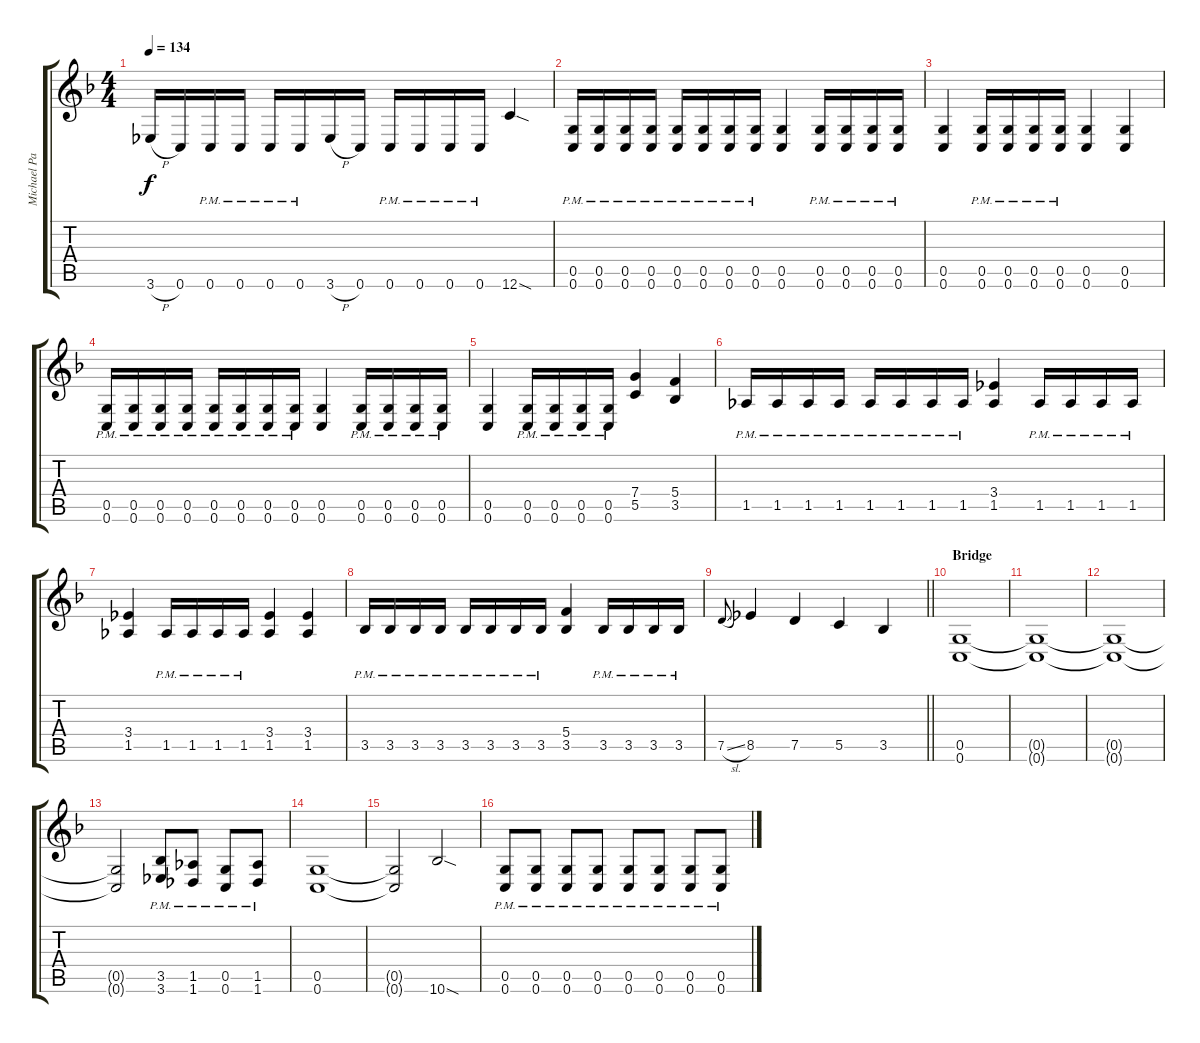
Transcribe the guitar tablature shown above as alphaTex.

\track ("Michael Paget (Rhythm)" "Michael Pa") {instrument overdrivenguitar}
\staff {score tabs}
\tuning (D4 A3 F3 C3 G2 C2) {hide}
\ts (4 4)
\tempo 134
\clef g2
\ks f
3.6{h}.16{dy f} 0.6.16 0.6{pm}.16 0.6{pm}.16 0.6{pm}.16 0.6{pm}.16 3.6{h}.16 0.6.16 0.6{pm}.16 0.6{pm}.16 0.6{pm}.16 0.6{pm}.16 12.6{sod}.4 |
(0.5{pm} 0.6{pm}).16 (0.5{pm} 0.6{pm}).16 (0.5{pm} 0.6{pm}).16 (0.5{pm} 0.6{pm}).16 (0.5{pm} 0.6{pm}).16 (0.5{pm} 0.6{pm}).16 (0.5{pm} 0.6{pm}).16 (0.5{pm} 0.6{pm}).16 (0.5 0.6).4 (0.5{pm} 0.6{pm}).16 (0.5{pm} 0.6{pm}).16 (0.5{pm} 0.6{pm}).16 (0.5{pm} 0.6{pm}).16 |
(0.5 0.6).4 (0.5{pm} 0.6{pm}).16 (0.5{pm} 0.6{pm}).16 (0.5{pm} 0.6{pm}).16 (0.5{pm} 0.6{pm}).16 (0.5 0.6).4 (0.5 0.6).4 |
(0.5{pm} 0.6{pm}).16 (0.5{pm} 0.6{pm}).16 (0.5{pm} 0.6{pm}).16 (0.5{pm} 0.6{pm}).16 (0.5{pm} 0.6{pm}).16 (0.5{pm} 0.6{pm}).16 (0.5{pm} 0.6{pm}).16 (0.5{pm} 0.6{pm}).16 (0.5 0.6).4 (0.5{pm} 0.6{pm}).16 (0.5{pm} 0.6{pm}).16 (0.5{pm} 0.6{pm}).16 (0.5{pm} 0.6{pm}).16 |
(0.5 0.6).4 (0.5{pm} 0.6{pm}).16 (0.5{pm} 0.6{pm}).16 (0.5{pm} 0.6{pm}).16 (0.5{pm} 0.6{pm}).16 (7.4 5.5).4 (5.4 3.5).4 |
1.5{pm}.16 1.5{pm}.16 1.5{pm}.16 1.5{pm}.16 1.5{pm}.16 1.5{pm}.16 1.5{pm}.16 1.5{pm}.16 (3.4 1.5).4 1.5{pm}.16 1.5{pm}.16 1.5{pm}.16 1.5{pm}.16 |
(3.4 1.5).4 1.5{pm}.16 1.5{pm}.16 1.5{pm}.16 1.5{pm}.16 (3.4 1.5).4 (3.4 1.5).4 |
3.5{pm}.16 3.5{pm}.16 3.5{pm}.16 3.5{pm}.16 3.5{pm}.16 3.5{pm}.16 3.5{pm}.16 3.5{pm}.16 (5.4 3.5).4 3.5{pm}.16 3.5{pm}.16 3.5{pm}.16 3.5{pm}.16 |
\barLineRight lightlight
7.5{sl}.8{gr onbeat} 8.5.4 7.5.4 5.5.4 3.5.4 |
\section ("" "Bridge")
(0.5 0.6).1 |
(0.5{t} 0.6{t}).1 |
(0.5{t} 0.6{t}).1 |
(0.5{t} 0.6{t}).2 (3.5{pm} 3.6{pm}).8 (1.5{pm} 1.6{pm}).8 (0.5{pm} 0.6{pm}).8 (1.5{pm} 1.6{pm}).8 |
(0.5 0.6).1 |
(0.5{t} 0.6{t}).2 10.6{sod}.2 |
(0.5{pm} 0.6{pm}).8 (0.5{pm} 0.6{pm}).8 (0.5{pm} 0.6{pm}).8 (0.5{pm} 0.6{pm}).8 (0.5{pm} 0.6{pm}).8 (0.5{pm} 0.6{pm}).8 (0.5{pm} 0.6{pm}).8 (0.5{pm} 0.6{pm}).8
